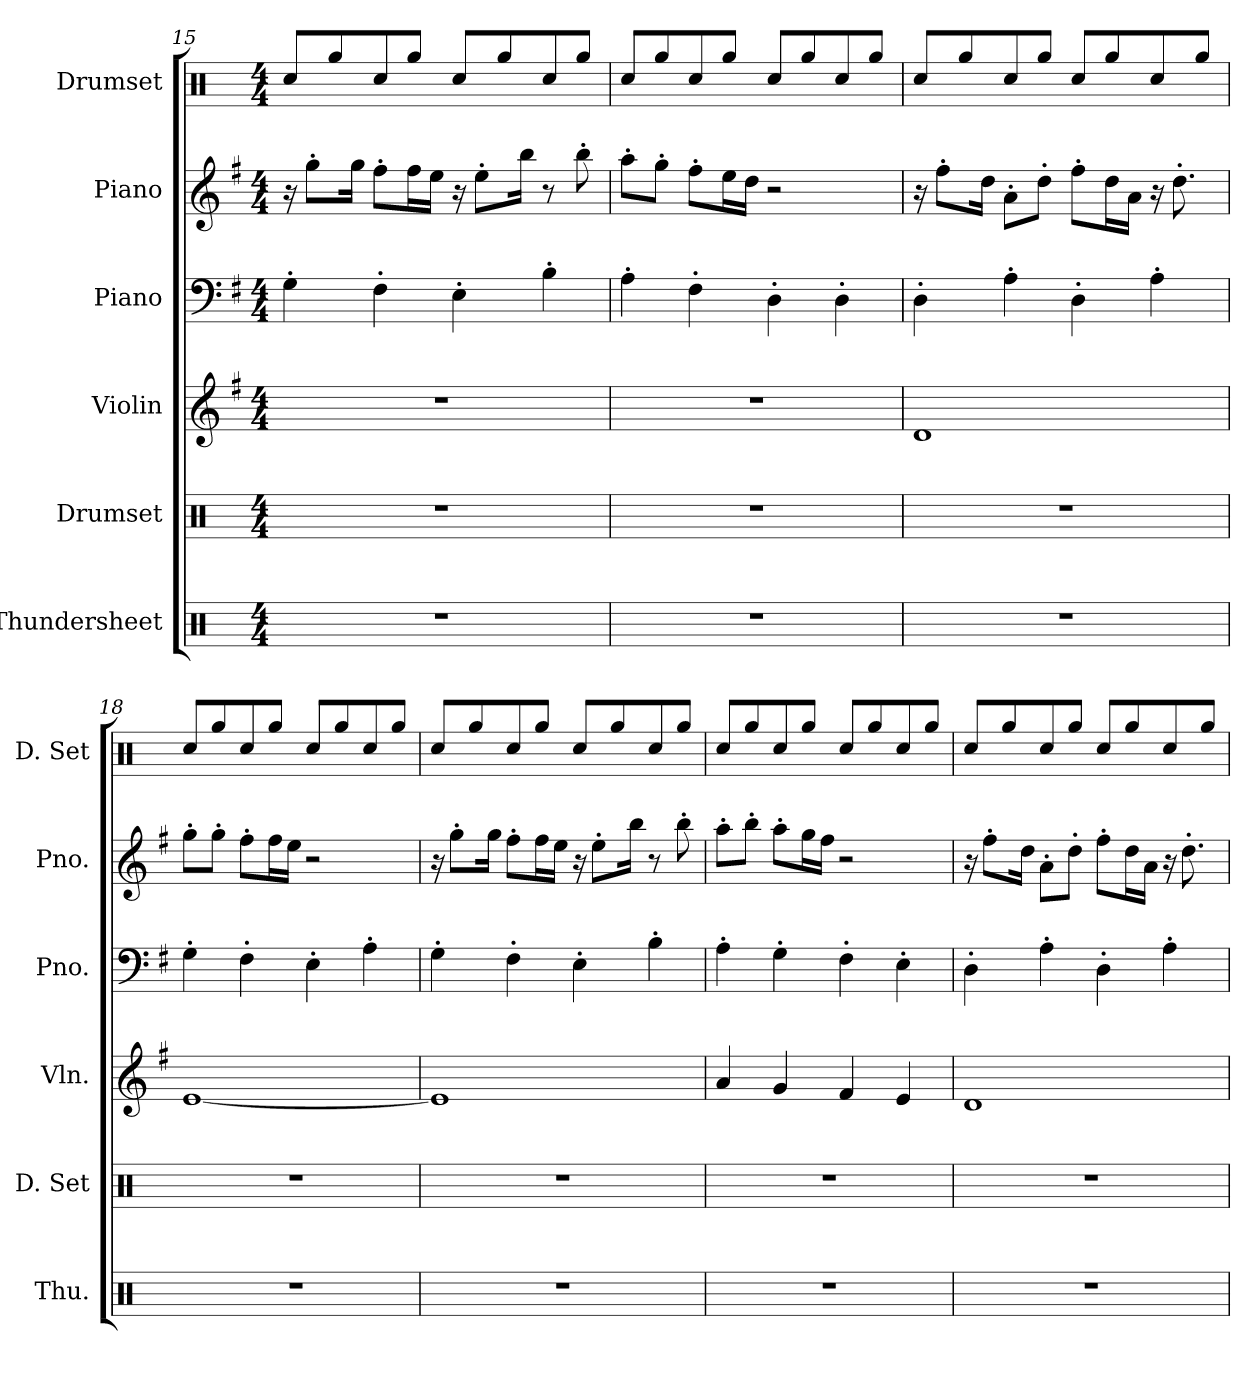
**kern	**kern	**kern	**kern	**kern	**kern
*part6	*part5	*part4	*part3	*part2	*part1
*staff6	*staff5	*staff4	*staff3	*staff2	*staff1
*I"Thundersheet	*I"Drumset	*I"Violin	*I"Piano	*I"Piano	*I"Drumset
*I'Thu.	*I'D. Set	*I'Vln.	*I'Pno.	*I'Pno.	*I'D. Set
*clefX	*clefX	*clefG2	*clefF4	*clefG2	*clefX
*k[]	*k[]	*k[f#]	*k[f#]	*k[f#]	*k[]
*M4/4	*M4/4	*M4/4	*M4/4	*M4/4	*M4/4
=15	=15	=15	=15	=15	=15
1r	1r	1r	4G'\	16r	8Rcc/L
.	.	.	.	8gg'\L	.
.	.	.	.	.	8Rgg/
.	.	.	.	16gg\Jk	.
.	.	.	4F#'\	8ff#'\L	8Rcc/
.	.	.	.	16ff#\L	8Rgg/J
.	.	.	.	16ee\JJ	.
.	.	.	4E'\	16r	8Rcc/L
.	.	.	.	8ee'\L	.
.	.	.	.	.	8Rgg/
.	.	.	.	16bb\Jk	.
.	.	.	4B'\	8r	8Rcc/
.	.	.	.	8bb'\	8Rgg/J
!!LO:PB:g=z
=16	=16	=16	=16	=16	=16
1r	1r	1r	4A'\	8aa'\L	8Rcc/L
.	.	.	.	8gg'\J	8Rgg/
.	.	.	4F#'\	8ff#'\L	8Rcc/
.	.	.	.	16ee\L	8Rgg/J
.	.	.	.	16dd\JJ	.
.	.	.	4D'\	2r	8Rcc/L
.	.	.	.	.	8Rgg/
.	.	.	4D'\	.	8Rcc/
.	.	.	.	.	8Rgg/J
=17	=17	=17	=17	=17	=17
1r	1r	1d	4D'\	16r	8Rcc/L
.	.	.	.	8ff#'\L	.
.	.	.	.	.	8Rgg/
.	.	.	.	16dd\Jk	.
.	.	.	4A'\	8a'\L	8Rcc/
.	.	.	.	8dd'\J	8Rgg/J
.	.	.	4D'\	8ff#'\L	8Rcc/L
.	.	.	.	16dd\L	8Rgg/
.	.	.	.	16a\JJ	.
.	.	.	4A'\	16r	8Rcc/
.	.	.	.	8.dd'\	.
.	.	.	.	.	8Rgg/J
=18	=18	=18	=18	=18	=18
1r	1r	[1e	4G'\	8gg'\L	8Rcc/L
.	.	.	.	8gg'\J	8Rgg/
.	.	.	4F#'\	8ff#'\L	8Rcc/
.	.	.	.	16ff#\L	8Rgg/J
.	.	.	.	16ee\JJ	.
.	.	.	4E'\	2r	8Rcc/L
.	.	.	.	.	8Rgg/
.	.	.	4A'\	.	8Rcc/
.	.	.	.	.	8Rgg/J
=19	=19	=19	=19	=19	=19
1r	1r	1e]	4G'\	16r	8Rcc/L
.	.	.	.	8gg'\L	.
.	.	.	.	.	8Rgg/
.	.	.	.	16gg\Jk	.
.	.	.	4F#'\	8ff#'\L	8Rcc/
.	.	.	.	16ff#\L	8Rgg/J
.	.	.	.	16ee\JJ	.
.	.	.	4E'\	16r	8Rcc/L
.	.	.	.	8ee'\L	.
.	.	.	.	.	8Rgg/
.	.	.	.	16bb\Jk	.
.	.	.	4B'\	8r	8Rcc/
.	.	.	.	8bb'\	8Rgg/J
!!LO:LB:g=z
=20	=20	=20	=20	=20	=20
1r	1r	4a/	4A'\	8aa'\L	8Rcc/L
.	.	.	.	8bb'\J	8Rgg/
.	.	4g/	4G'\	8aa'\L	8Rcc/
.	.	.	.	16gg\L	8Rgg/J
.	.	.	.	16ff#\JJ	.
.	.	4f#/	4F#'\	2r	8Rcc/L
.	.	.	.	.	8Rgg/
.	.	4e/	4E'\	.	8Rcc/
.	.	.	.	.	8Rgg/J
=21	=21	=21	=21	=21	=21
1r	1r	1d	4D'\	16r	8Rcc/L
.	.	.	.	8ff#'\L	.
.	.	.	.	.	8Rgg/
.	.	.	.	16dd\Jk	.
.	.	.	4A'\	8a'\L	8Rcc/
.	.	.	.	8dd'\J	8Rgg/J
.	.	.	4D'\	8ff#'\L	8Rcc/L
.	.	.	.	16dd\L	8Rgg/
.	.	.	.	16a\JJ	.
.	.	.	4A'\	16r	8Rcc/
.	.	.	.	8.dd'\	.
.	.	.	.	.	8Rgg/J
=	=	=	=	=	=
*-	*-	*-	*-	*-	*-
